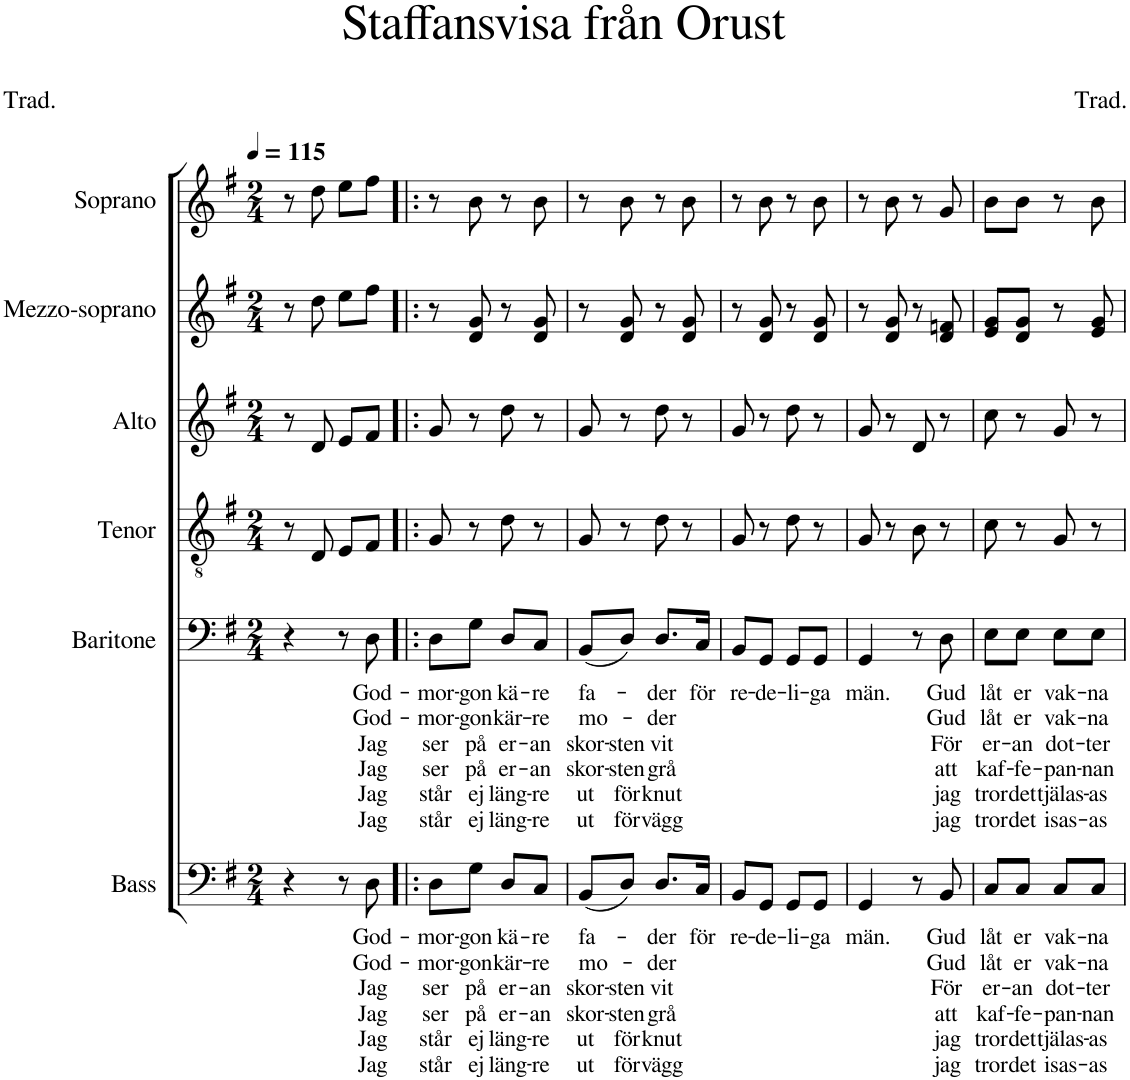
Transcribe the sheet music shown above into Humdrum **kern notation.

**kern	**text	**text	**text	**text	**text	**text	**kern	**text	**text	**text	**text	**text	**text	**kern	**kern	**kern	**kern
*part6	*part6	*part6	*part6	*part6	*part6	*part6	*part5	*part5	*part5	*part5	*part5	*part5	*part5	*part4	*part3	*part2	*part1
*staff6	*staff6	*staff6	*staff6	*staff6	*staff6	*staff6	*staff5	*staff5	*staff5	*staff5	*staff5	*staff5	*staff5	*staff4	*staff3	*staff2	*staff1
*I"Bass	*	*	*	*	*	*	*I"Baritone	*	*	*	*	*	*	*I"Tenor	*I"Alto	*I"Mezzo-soprano	*I"Soprano
*I'B.	*	*	*	*	*	*	*I'Bar.	*	*	*	*	*	*	*I'T.	*I'A.	*I'Mzs.	*I'S.
*clefF4	*	*	*	*	*	*	*clefF4	*	*	*	*	*	*	*clefGv2	*clefG2	*clefG2	*clefG2
*k[f#]	*	*	*	*	*	*	*k[f#]	*	*	*	*	*	*	*k[f#]	*k[f#]	*k[f#]	*k[f#]
*M2/4	*	*	*	*	*	*	*M2/4	*	*	*	*	*	*	*M2/4	*M2/4	*M2/4	*M2/4
*MM115	*	*	*	*	*	*	*MM115	*	*	*	*	*	*	*MM115	*MM115	*MM115	*MM115
=1	=1	=1	=1	=1	=1	=1	=1	=1	=1	=1	=1	=1	=1	=1	=1	=1	=1
4r	.	.	.	.	.	.	4r	.	.	.	.	.	.	8r	8r	8r	8r
.	.	.	.	.	.	.	.	.	.	.	.	.	.	8D/	8d/	8dd\	8dd\
8r	.	.	.	.	.	.	8r	.	.	.	.	.	.	8E/L	8e/L	8ee\L	8ee\L
!	!LO:LY:b	!LO:LY:b	!LO:LY:b	!LO:LY:b	!LO:LY:b	!LO:LY:b	!	!LO:LY:b	!LO:LY:b	!LO:LY:b	!LO:LY:b	!LO:LY:b	!LO:LY:b	!	!	!	!
8D\	God-	God-	Jag	Jag	Jag	Jag	8D\	God-	God-	Jag	Jag	Jag	Jag	8F#/J	8f#/J	8ff#\J	8ff#\J
=2!|:	=2!|:	=2!|:	=2!|:	=2!|:	=2!|:	=2!|:	=2!|:	=2!|:	=2!|:	=2!|:	=2!|:	=2!|:	=2!|:	=2!|:	=2!|:	=2!|:	=2!|:
!	!LO:LY:b	!LO:LY:b	!LO:LY:b	!LO:LY:b	!LO:LY:b	!LO:LY:b	!	!LO:LY:b	!LO:LY:b	!LO:LY:b	!LO:LY:b	!LO:LY:b	!LO:LY:b	!	!	!	!
8D\L	-mor-	-mor-	ser	ser	står	står	8D\L	-mor-	-mor-	ser	ser	står	står	8G/	8g/	8r	8r
!	!LO:LY:b	!LO:LY:b	!LO:LY:b	!LO:LY:b	!LO:LY:b	!LO:LY:b	!	!LO:LY:b	!LO:LY:b	!LO:LY:b	!LO:LY:b	!LO:LY:b	!LO:LY:b	!	!	!	!
8G\J	-gon	-gon	på	på	ej	ej	8G\J	-gon	-gon	på	på	ej	ej	8r	8r	8d/ 8g/	8b\
!	!LO:LY:b	!LO:LY:b	!LO:LY:b	!LO:LY:b	!LO:LY:b	!LO:LY:b	!	!LO:LY:b	!LO:LY:b	!LO:LY:b	!LO:LY:b	!LO:LY:b	!LO:LY:b	!	!	!	!
8D/L	kä-	kär-	er-	er-	läng-	läng-	8D/L	kä-	kär-	er-	er-	läng-	läng-	8d\	8dd\	8r	8r
!	!LO:LY:b	!LO:LY:b	!LO:LY:b	!LO:LY:b	!LO:LY:b	!LO:LY:b	!	!LO:LY:b	!LO:LY:b	!LO:LY:b	!LO:LY:b	!LO:LY:b	!LO:LY:b	!	!	!	!
8C/J	-re	-re	-an	-an	-re	-re	8C/J	-re	-re	-an	-an	-re	-re	8r	8r	8d/ 8g/	8b\
=3	=3	=3	=3	=3	=3	=3	=3	=3	=3	=3	=3	=3	=3	=3	=3	=3	=3
!	!LO:LY:b	!LO:LY:b	!LO:LY:b	!LO:LY:b	!LO:LY:b	!LO:LY:b	!	!LO:LY:b	!LO:LY:b	!LO:LY:b	!LO:LY:b	!LO:LY:b	!LO:LY:b	!	!	!	!
(8BB/L	fa-	mo-	skor-	skor-	ut	ut	(8BB/L	fa-	mo-	skor-	skor-	ut	ut	8G/	8g/	8r	8r
!	!	!	!LO:LY:b	!LO:LY:b	!LO:LY:b	!LO:LY:b	!	!	!	!LO:LY:b	!LO:LY:b	!LO:LY:b	!LO:LY:b	!	!	!	!
8D/J)	.	.	-sten	-sten	för	för	8D/J)	.	.	-sten	-sten	för	för	8r	8r	8d/ 8g/	8b\
!	!LO:LY:b	!LO:LY:b	!LO:LY:b	!LO:LY:b	!LO:LY:b	!LO:LY:b	!	!LO:LY:b	!LO:LY:b	!LO:LY:b	!LO:LY:b	!LO:LY:b	!LO:LY:b	!	!	!	!
8.D/L	-der	-der	vit	grå	knut	vägg	8.D/L	-der	-der	vit	grå	knut	vägg	8d\	8dd\	8r	8r
.	.	.	.	.	.	.	.	.	.	.	.	.	.	8r	8r	8d/ 8g/	8b\
!	!LO:LY:b	!	!	!	!	!	!	!LO:LY:b	!	!	!	!	!	!	!	!	!
16C/Jk	för	.	.	.	.	.	16C/Jk	för	.	.	.	.	.	.	.	.	.
=4	=4	=4	=4	=4	=4	=4	=4	=4	=4	=4	=4	=4	=4	=4	=4	=4	=4
!	!LO:LY:b	!	!	!	!	!	!	!LO:LY:b	!	!	!	!	!	!	!	!	!
8BB/L	re-	.	.	.	.	.	8BB/L	re-	.	.	.	.	.	8G/	8g/	8r	8r
!	!LO:LY:b	!	!	!	!	!	!	!LO:LY:b	!	!	!	!	!	!	!	!	!
8GG/J	-de-	.	.	.	.	.	8GG/J	-de-	.	.	.	.	.	8r	8r	8d/ 8g/	8b\
!	!LO:LY:b	!	!	!	!	!	!	!LO:LY:b	!	!	!	!	!	!	!	!	!
8GG/L	-li-	.	.	.	.	.	8GG/L	-li-	.	.	.	.	.	8d\	8dd\	8r	8r
!	!LO:LY:b	!	!	!	!	!	!	!LO:LY:b	!	!	!	!	!	!	!	!	!
8GG/J	-ga	.	.	.	.	.	8GG/J	-ga	.	.	.	.	.	8r	8r	8d/ 8g/	8b\
=5	=5	=5	=5	=5	=5	=5	=5	=5	=5	=5	=5	=5	=5	=5	=5	=5	=5
!	!LO:LY:b	!	!	!	!	!	!	!LO:LY:b	!	!	!	!	!	!	!	!	!
4GG/	män.	.	.	.	.	.	4GG/	män.	.	.	.	.	.	8G/	8g/	8r	8r
.	.	.	.	.	.	.	.	.	.	.	.	.	.	8r	8r	8d/ 8g/	8b\
8r	.	.	.	.	.	.	8r	.	.	.	.	.	.	8B\	8d/	8r	8r
!	!LO:LY:b	!LO:LY:b	!LO:LY:b	!LO:LY:b	!LO:LY:b	!LO:LY:b	!	!LO:LY:b	!LO:LY:b	!LO:LY:b	!LO:LY:b	!LO:LY:b	!LO:LY:b	!	!	!	!
8BB/	Gud	Gud	För	att	jag	jag	8D\	Gud	Gud	För	att	jag	jag	8r	8r	8d/ 8fn/	8g/
=6	=6	=6	=6	=6	=6	=6	=6	=6	=6	=6	=6	=6	=6	=6	=6	=6	=6
!	!LO:LY:b	!LO:LY:b	!LO:LY:b	!LO:LY:b	!LO:LY:b	!LO:LY:b	!	!LO:LY:b	!LO:LY:b	!LO:LY:b	!LO:LY:b	!LO:LY:b	!LO:LY:b	!	!	!	!
8C/L	låt	låt	er-	kaf-	tror	tror	8E\L	låt	låt	er-	kaf-	tror	tror	8c\	8cc\	8e/ 8g/L	8b\L
!	!LO:LY:b	!LO:LY:b	!LO:LY:b	!LO:LY:b	!LO:LY:b	!LO:LY:b	!	!LO:LY:b	!LO:LY:b	!LO:LY:b	!LO:LY:b	!LO:LY:b	!LO:LY:b	!	!	!	!
8C/J	er	er	-an	-fe-	det	det	8E\J	er	er	-an	-fe-	det	det	8r	8r	8d/ 8g/J	8b\J
!	!LO:LY:b	!LO:LY:b	!LO:LY:b	!LO:LY:b	!LO:LY:b	!LO:LY:b	!	!LO:LY:b	!LO:LY:b	!LO:LY:b	!LO:LY:b	!LO:LY:b	!LO:LY:b	!	!	!	!
8C/L	vak-	vak-	dot-	-pan-	tjälas-	isas-	8E\L	vak-	vak-	dot-	-pan-	tjälas-	isas-	8G/	8g/	8r	8r
!	!LO:LY:b	!LO:LY:b	!LO:LY:b	!LO:LY:b	!LO:LY:b	!LO:LY:b	!	!LO:LY:b	!LO:LY:b	!LO:LY:b	!LO:LY:b	!LO:LY:b	!LO:LY:b	!	!	!	!
8C/J	-na	-na	-ter	-nan	-as	-as	8E\J	-na	-na	-ter	-nan	-as	-as	8r	8r	8e/ 8g/	8b\
=	=	=	=	=	=	=	=	=	=	=	=	=	=	=	=	=	=
*-	*-	*-	*-	*-	*-	*-	*-	*-	*-	*-	*-	*-	*-	*-	*-	*-	*-
